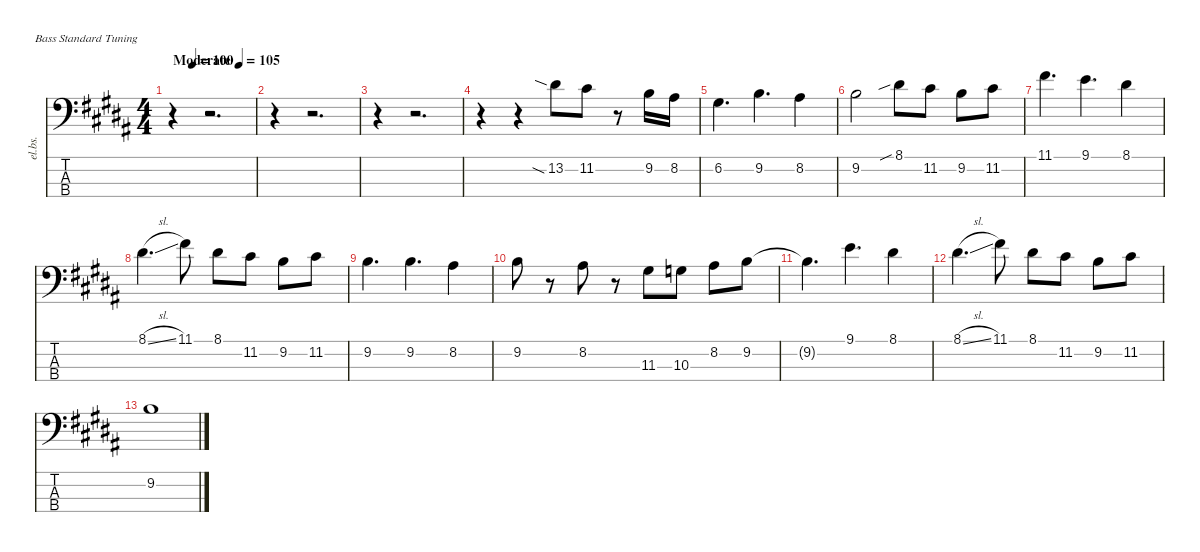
\defaultSystemsLayout 4
\hideDynamics
\bracketExtendMode nobrackets
\track ("Track 7" "el.bs.") {instrument electricbassfinger}
\staff {score tabs}
\tuning (G2 D2 A1 E1)
\ts (4 4)
\beaming (8 2 2 2 2)
\tempo (105 "Moderate")
\tempo (100 0.25)
\clef f4
\ks b
r.4{dy f instrument electricbassfinger beam Down} r.2{d beam Down} |
r.4{beam Down} r.2{d beam Down} |
r.4{beam Down} r.2{d beam Down} |
r.4{beam Down} r.4{beam Down} 13.2{sia acc #}.8{beam Down} 11.2{acc #}.8{beam Down} r.8{beam Down} 9.2{acc forcenatural}.16{beam Down} 8.2{acc #}.16{beam Down} |
6.2{acc #}.4{d beam Down} 9.2{acc forcenatural}.4{d beam Down} 8.2{acc #}.4{beam Down} |
9.2{acc forcenatural}.2{beam Down} 8.1{sib acc #}.8{beam Down} 11.2{acc #}.8{beam Down} 9.2{acc forcenatural}.8{beam Down} 11.2{acc #}.8{beam Down} |
11.1{acc #}.4{d beam Down} 9.1{acc forcenatural}.4{d beam Down} 8.1{acc #}.4{beam Down} |
8.1{sl acc #}.4{d beam Down} 11.1{acc #}.8{beam Down} 8.1{acc #}.8{beam Down} 11.2{acc #}.8{beam Down} 9.2{acc forcenatural}.8{beam Down} 11.2{acc #}.8{beam Down} |
9.2{acc forcenatural}.4{d beam Down} 9.2{acc forcenatural}.4{d beam Down} 8.2{acc #}.4{beam Down} |
9.2{acc forcenatural}.8{beam Down} r.8{beam Down} 8.2{acc #}.8{beam Down} r.8{beam Down} 11.3{acc #}.8{dy mf beam Down} 10.3{acc forcenatural}.8{dy f beam Down} 8.2{acc #}.8{beam Down} 9.2{acc forcenatural}.8{beam Down} |
9.2{t acc forcenatural}.4{d beam Down} 9.1{acc forcenatural}.4{d beam Down} 8.1{acc #}.4{beam Down} |
8.1{sl acc #}.4{d beam Down} 11.1{acc #}.8{beam Down} 8.1{acc #}.8{beam Down} 11.2{acc #}.8{beam Down} 9.2{acc forcenatural}.8{beam Down} 11.2{acc #}.8{beam Down} |
9.2{acc forcenatural}.1{beam Down}
